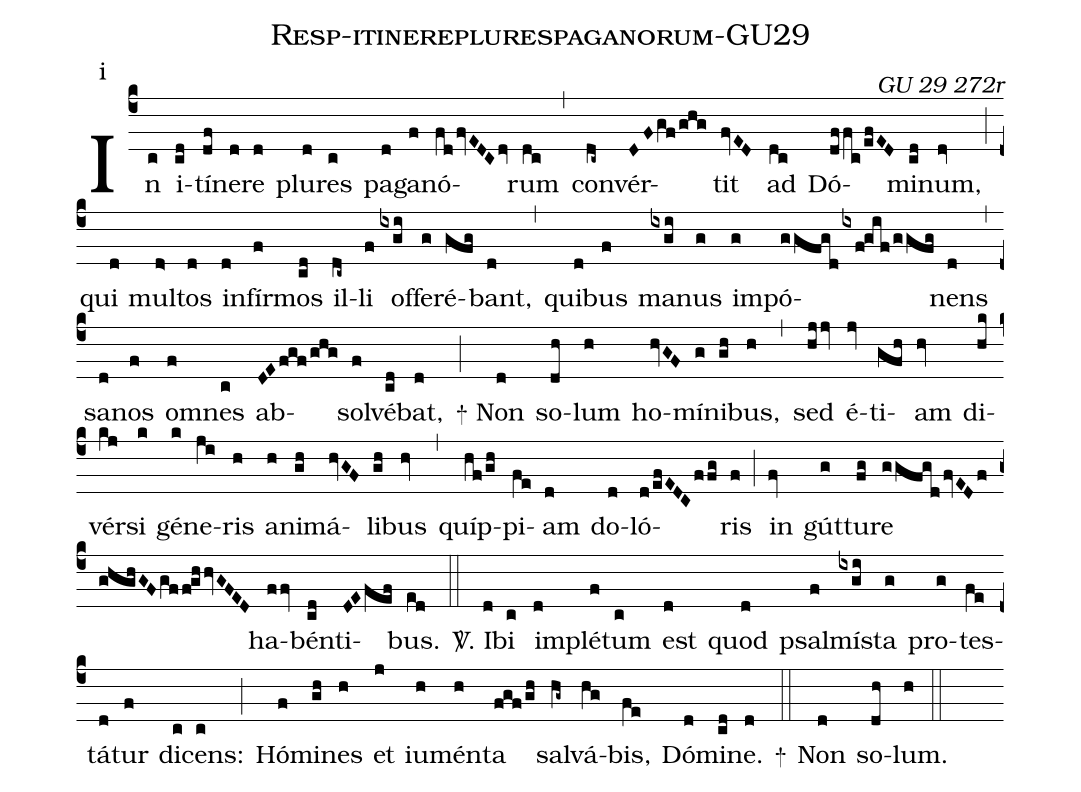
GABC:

name: Resp-itinereplurespaganorum-GU29;
commentary: GU 29 272r;
annotation: i;
%%
(c4) In(c) i(cd)tí(df)ne(d)re(d) plu(d)res(c) pa(d)ga(f)nó(fdfvEDCdv)rum(dc) (,) con(dc~)vér(DFgf/ghg)tit(fvED) ad(dc) Dó(dffc/efED)mi(cd)num,(dv) (;) qui(d) mul(d>)tos(d) in(d)fír(f)mos(cd) il(dc~)li(f) of(ixgi)fe(g)ré(gfg)bant,(d)
(,) qui(d)bus(f) ma(ixgi)nus(g) im(g)pó(ggfgd/ixf!gif/ggfg)nens(d) (,) sa(d)nos(f) om(f)nes(c) ab(DEfgf/ghg)sol(f)vé(cd)bat,(d) (;)+ Non(d) so(dh)lum(h) ho(hvGF)mí(g)ni(gh)bus,(h) (,) sed(hjjv) é(jv)ti(gfh)am(hv) di(hk)vér(kj)si(k) gé(k)ne(ji)ris(h) a(h)ni(gh)má(hvGF)li(gh)bus(hv) (,) quíp(hf/gh)pi(fe)am(d) do(d)ló(d/efEDCffg)ris(f) (;) in(fv) gút(g)tu(fg)re(g/gfgd/fvED/f/ghghGFgf/fghhvGFED) ha(ffv)bén(cd)ti(DEfef)bus.(ed) (::)
<sp>V/</sp>. I(d)bi(c) im(d)plé(f)tum(c) est(d) quod(d) psal(f)mí(ixgi)sta(g) pro(g)tes(fe)tá(d)tur(f) di(c)cens:(c) (;) Hó(f)mi(gh)nes(h) et(j) iu(h)mén(h)ta(fgf/gh) sal(hg~)vá(hg)bis,(fe) Dó(d)mi(cd)ne.(d) +(::)
Non(d) so(dh)lum.(h) (::)
